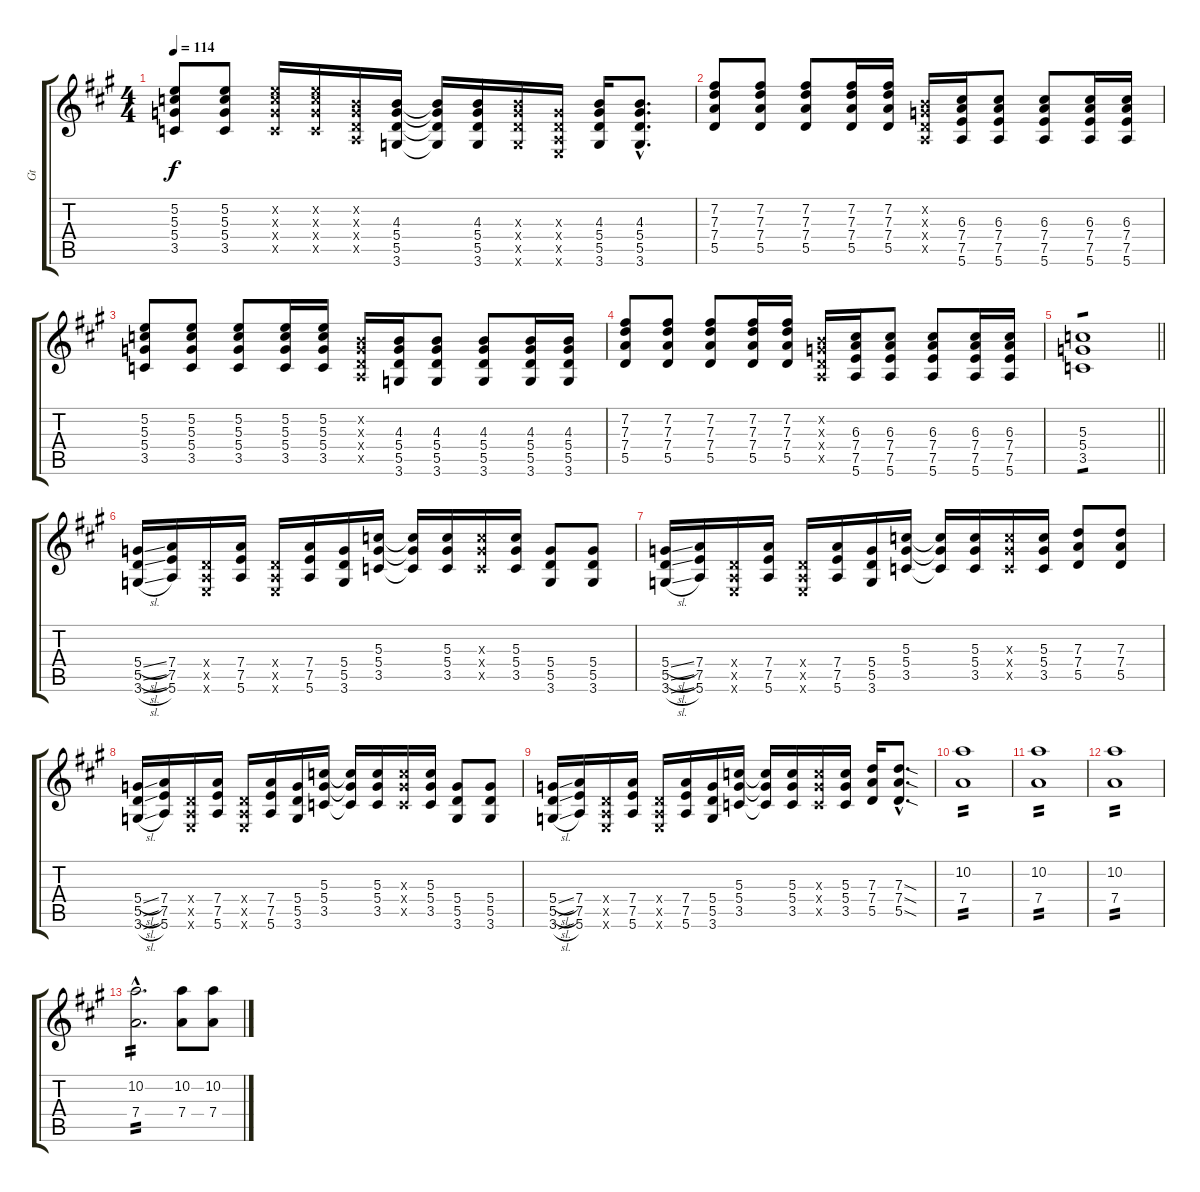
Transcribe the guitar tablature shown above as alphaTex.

\track ("Gt" "Gt") {instrument overdrivenguitar}
\staff {score tabs}
\tuning (E4 B3 G3 D3 A2 E2) {hide}
\ts (4 4)
\tempo 114
\clef g2
\ks a
(5.2 5.3 5.4 3.5).8{dy f} (5.2 5.3 5.4 3.5).8 (5.2{x} 5.3{x} 5.4{x} 3.5{x}).16 (5.2{x} 5.3{x} 5.4{x} 3.5{x}).16 (0.2{x} 0.3{x} 0.4{x} 0.5{x}).16 (4.3 5.4 5.5 3.6).16 (4.3{t} 5.4{t} 5.5{t} 3.6{t}).16 (4.3 5.4 5.5 3.6).16 (4.3{x} 5.4{x} 5.5{x} 3.6{x}).16 (0.3{x} 0.4{x} 0.5{x} 0.6{x}).16 (4.3 5.4 5.5 3.6).16 (4.3{hac} 5.4{hac} 5.5{hac} 3.6{hac}).8{d} |
(7.2 7.3 7.4 5.5).8 (7.2 7.3 7.4 5.5).8 (7.2 7.3 7.4 5.5).8 (7.2 7.3 7.4 5.5).16 (7.2 7.3 7.4 5.5).16 (0.2{x} 0.3{x} 0.4{x} 0.5{x}).16 (6.3 7.4 7.5 5.6).16 (6.3 7.4 7.5 5.6).8 (6.3 7.4 7.5 5.6).8 (6.3 7.4 7.5 5.6).16 (6.3 7.4 7.5 5.6).16 |
(5.2 5.3 5.4 3.5).8 (5.2 5.3 5.4 3.5).8 (5.2 5.3 5.4 3.5).8 (5.2 5.3 5.4 3.5).16 (5.2 5.3 5.4 3.5).16 (0.2{x} 0.3{x} 0.4{x} 0.5{x}).16 (4.3 5.4 5.5 3.6).16 (4.3 5.4 5.5 3.6).8 (4.3 5.4 5.5 3.6).8 (4.3 5.4 5.5 3.6).16 (4.3 5.4 5.5 3.6).16 |
(7.2 7.3 7.4 5.5).8 (7.2 7.3 7.4 5.5).8 (7.2 7.3 7.4 5.5).8 (7.2 7.3 7.4 5.5).16 (7.2 7.3 7.4 5.5).16 (0.2{x} 0.3{x} 0.4{x} 0.5{x}).16 (6.3 7.4 7.5 5.6).16 (6.3 7.4 7.5 5.6).8 (6.3 7.4 7.5 5.6).8 (6.3 7.4 7.5 5.6).16 (6.3 7.4 7.5 5.6).16 |
\barLineRight lightlight
(5.3 5.4 3.5).1{tp 1} |
(5.4{sl} 5.5{sl} 3.6{sl}).16 (7.4 7.5 5.6).16 (0.4{x} 0.5{x} 0.6{x}).16 (7.4 7.5 5.6).16 (0.4{x} 0.5{x} 0.6{x}).16 (7.4 7.5 5.6).16 (5.4 5.5 3.6).16 (5.3 5.4 3.5).16 (5.3{t} 5.4{t} 3.5{t}).16 (5.3 5.4 3.5).16 (5.3{x} 5.4{x} 3.5{x}).16 (5.3 5.4 3.5).16 (5.4 5.5 3.6).8 (5.4 5.5 3.6).8 |
(5.4{sl} 5.5{sl} 3.6{sl}).16 (7.4 7.5 5.6).16 (0.4{x} 0.5{x} 0.6{x}).16 (7.4 7.5 5.6).16 (0.4{x} 0.5{x} 0.6{x}).16 (7.4 7.5 5.6).16 (5.4 5.5 3.6).16 (5.3 5.4 3.5).16 (5.3{t} 5.4{t} 3.5{t}).16 (5.3 5.4 3.5).16 (5.3{x} 5.4{x} 3.5{x}).16 (5.3 5.4 3.5).16 (7.3 7.4 5.5).8 (7.3 7.4 5.5).8 |
(5.4{sl} 5.5{sl} 3.6{sl}).16 (7.4 7.5 5.6).16 (0.4{x} 0.5{x} 0.6{x}).16 (7.4 7.5 5.6).16 (0.4{x} 0.5{x} 0.6{x}).16 (7.4 7.5 5.6).16 (5.4 5.5 3.6).16 (5.3 5.4 3.5).16 (5.3{t} 5.4{t} 3.5{t}).16 (5.3 5.4 3.5).16 (5.3{x} 5.4{x} 3.5{x}).16 (5.3 5.4 3.5).16 (5.4 5.5 3.6).8 (5.4 5.5 3.6).8 |
(5.4{sl} 5.5{sl} 3.6{sl}).16 (7.4 7.5 5.6).16 (0.4{x} 0.5{x} 0.6{x}).16 (7.4 7.5 5.6).16 (0.4{x} 0.5{x} 0.6{x}).16 (7.4 7.5 5.6).16 (5.4 5.5 3.6).16 (5.3 5.4 3.5).16 (5.3{t} 5.4{t} 3.5{t}).16 (5.3 5.4 3.5).16 (5.3{x} 5.4{x} 3.5{x}).16 (5.3 5.4 3.5).16 (7.3 7.4 5.5).16 (7.3{sod hac} 7.4{sod hac} 5.5{sod hac}).8{d} |
(10.2 7.4).1{tp 2} |
(10.2 7.4).1{tp 2} |
(10.2 7.4).1{tp 2} |
(10.2{hac} 7.4{hac}).2{d tp 2} (10.2 7.4).8 (10.2 7.4).8
